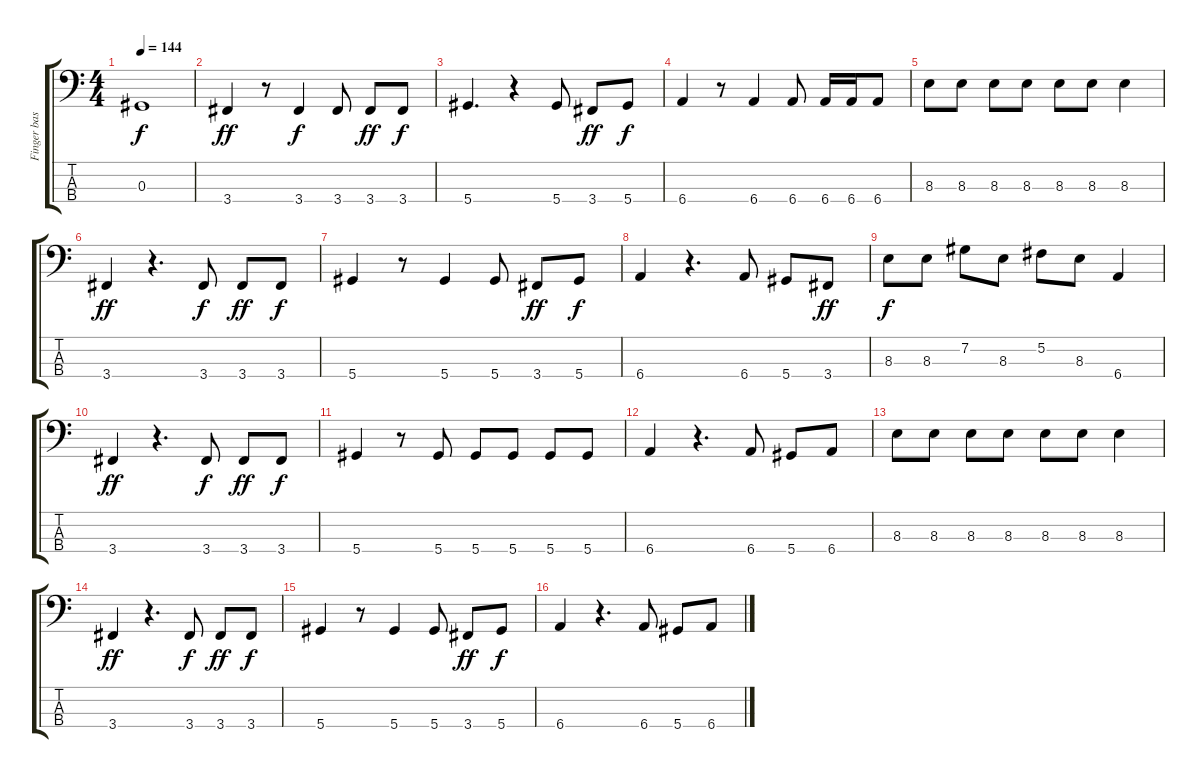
\track ("Finger bass" "Finger bas") {instrument electricbassfinger}
\staff {score tabs}
\tuning (Gb2 Db2 Ab1 Eb1) {hide}
\ts (4 4)
\tempo 144
\clef f4
\ks c
0.3.1{dy f} |
3.4.4{dy ff} r.8 3.4.4{dy f} 3.4.8 3.4.8{dy ff} 3.4.8{dy f} |
5.4.4{d} r.4 5.4.8 3.4.8{dy ff} 5.4.8{dy f} |
6.4.4 r.8 6.4.4 6.4.8 6.4.16 6.4.16 6.4.8 |
8.3.8 8.3.8 8.3.8 8.3.8 8.3.8 8.3.8 8.3.4 |
3.4.4{dy ff} r.4{d} 3.4.8{dy f} 3.4.8{dy ff} 3.4.8{dy f} |
5.4.4 r.8 5.4.4 5.4.8 3.4.8{dy ff} 5.4.8{dy f} |
6.4.4 r.4{d} 6.4.8 5.4.8 3.4.8{dy ff} |
8.3.8{dy f} 8.3.8 7.2.8 8.3.8 5.2.8 8.3.8 6.4.4 |
3.4.4{dy ff} r.4{d} 3.4.8{dy f} 3.4.8{dy ff} 3.4.8{dy f} |
5.4.4 r.8 5.4.8 5.4.8 5.4.8 5.4.8 5.4.8 |
6.4.4 r.4{d} 6.4.8 5.4.8 6.4.8 |
8.3.8 8.3.8 8.3.8 8.3.8 8.3.8 8.3.8 8.3.4 |
3.4.4{dy ff} r.4{d} 3.4.8{dy f} 3.4.8{dy ff} 3.4.8{dy f} |
5.4.4 r.8 5.4.4 5.4.8 3.4.8{dy ff} 5.4.8{dy f} |
6.4.4 r.4{d} 6.4.8 5.4.8 6.4.8
